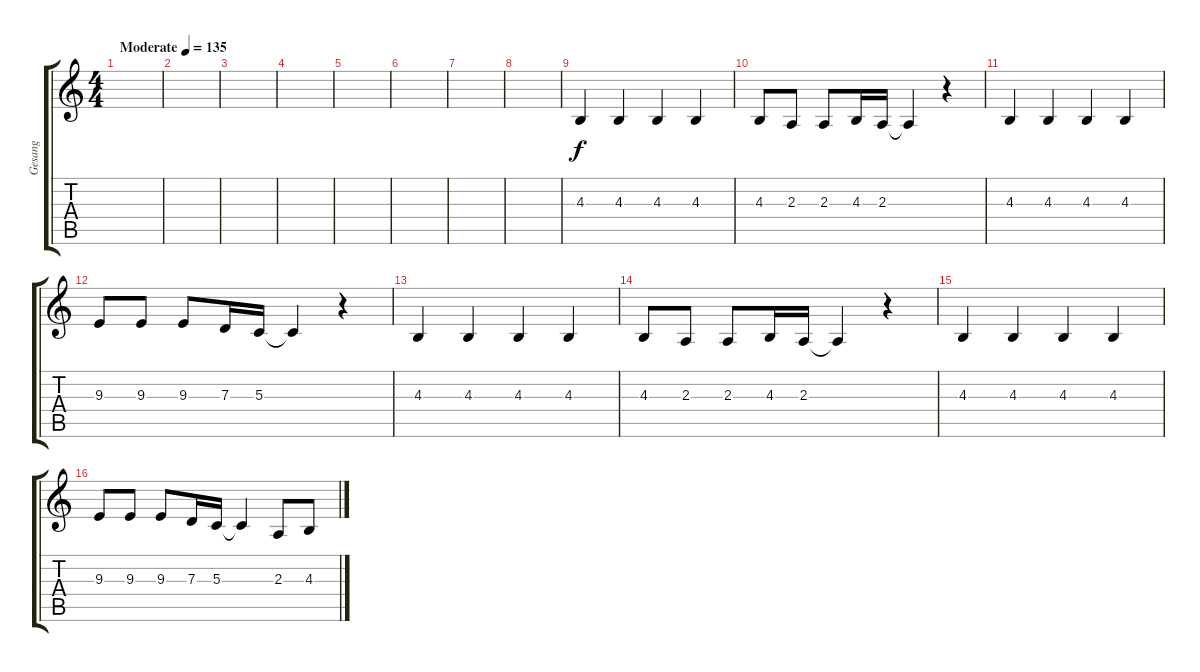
\track ("Gesang" "Gesang") {instrument lead1square}
\staff {score tabs}
\tuning (E4 B3 G3 D3 A2 E2) {hide}
\ts (4 4)
\tempo (135 "Moderate")
\clef g2
\ks c
|
|
|
|
|
|
|
|
4.3.4 4.3.4 4.3.4 4.3.4 |
4.3.8 2.3.8 2.3.8 4.3.16 2.3.16 2.3{t}.4 r.4 |
4.3.4 4.3.4 4.3.4 4.3.4 |
9.3.8 9.3.8 9.3.8 7.3.16 5.3.16 5.3{t}.4 r.4 |
4.3.4 4.3.4 4.3.4 4.3.4 |
4.3.8 2.3.8 2.3.8 4.3.16 2.3.16 2.3{t}.4 r.4 |
4.3.4 4.3.4 4.3.4 4.3.4 |
9.3.8 9.3.8 9.3.8 7.3.16 5.3.16 5.3{t}.4 2.3.8 4.3.8
